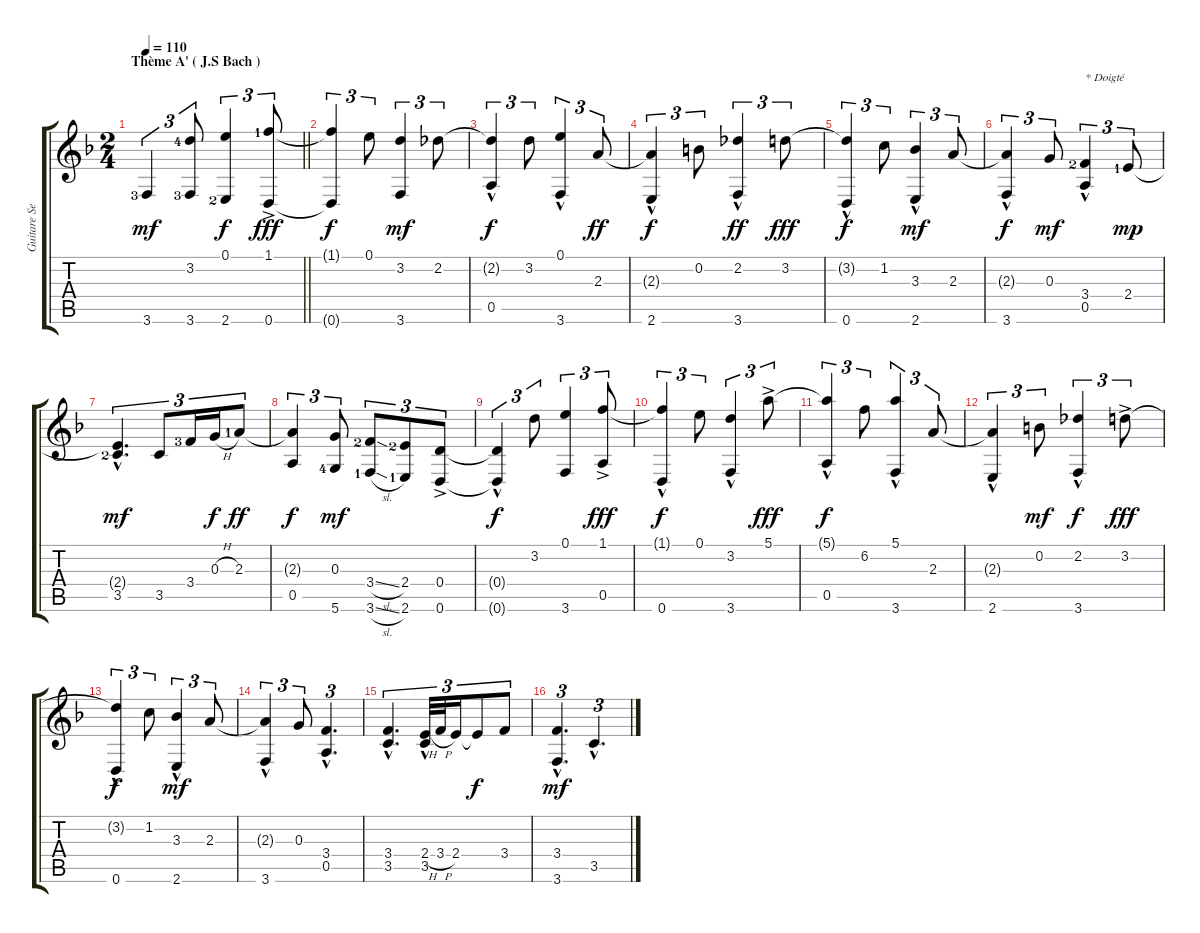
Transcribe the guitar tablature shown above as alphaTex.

\track ("Guitare Seule" "Guitare Se") {instrument acousticguitarnylon}
\staff {score tabs}
\tuning (E4 B3 G3 D3 A2 D2) {hide}
\ts (2 4)
\section ("" "Thème A' ( J.S Bach )")
\tempo 110
\clef g2
\barLineRight lightlight
\ks dminor
3.6{lf 4}.4{tu (3 2) dy mf} (3.2{lf 5} 3.6{lf 4}).8{tu (3 2) volume 16 balance 8 instrument acousticguitarnylon} (0.1 2.6{lf 3}).4{tu (3 2) dy f} (1.1{ac lf 2} 0.6).8{tu (3 2) dy fff} |
(1.1{t} 0.6{t}).4{tu (3 2) dy f volume 16 balance 8 instrument acousticguitarnylon} 0.1.8{tu (3 2)} (3.2 3.6).4{tu (3 2) dy mf} 2.2.8{tu (3 2)} |
(2.2{t} 0.5{hac}).4{tu (3 2) dy f} 3.2.8{tu (3 2)} (0.1 3.6{hac}).4{tu (3 2)} 2.3.8{tu (3 2) dy ff} |
(2.3{t} 2.6{hac}).4{tu (3 2) dy f} 0.2.8{tu (3 2)} (2.2 3.6{hac}).4{tu (3 2) dy ff} 3.2.8{tu (3 2) dy fff} |
(3.2{t} 0.6{hac}).4{tu (3 2) dy f} 1.2.8{tu (3 2)} (3.3 2.6{hac}).4{tu (3 2) dy mf} 2.3.8{tu (3 2)} |
(2.3{t} 3.6{hac}).4{tu (3 2) dy f} 0.3.8{tu (3 2) dy mf} (3.4{lf 3} 0.5{hac}).4{tu (3 2) txt "* Doigté"} 2.4{lf 2}.8{tu (3 2) dy mp} |
(2.4{hac t} 3.5{hac lf 3}).4{d tu (3 2) dy mf} 3.5.8{tu (3 2)} 3.4{lf 4}.16{tu (3 2)} 0.3{h}.16{tu (3 2) dy f} 2.3{lf 2}.8{tu (3 2) dy ff} |
(2.3{t} 0.5).4{tu (3 2) dy f} (0.3 5.6{lf 5}).8{tu (3 2) dy mf} (3.4{sl lf 3} 3.6{sl lf 2}).8{tu (3 2)} (2.4{lf 3} 2.6{lf 2}).8{tu (3 2)} (0.4{ac} 0.6{ac}).8{tu (3 2)} |
(0.4{t} 0.6{hac t}).4{tu (3 2) dy f} 3.2.8{tu (3 2)} (0.1 3.6).4{tu (3 2)} (1.1{ac} 0.5).8{tu (3 2) dy fff} |
(1.1{t} 0.6{hac}).4{tu (3 2) dy f} 0.1.8{tu (3 2)} (3.2 3.6{hac}).4{tu (3 2)} 5.1{ac}.8{tu (3 2) dy fff} |
(5.1{t} 0.5{hac}).4{tu (3 2) dy f} 6.2.8{tu (3 2)} (5.1 3.6{hac}).4{tu (3 2)} 2.3.8{tu (3 2)} |
(2.3{t} 2.6{hac}).4{tu (3 2)} 0.2.8{tu (3 2) dy mf} (2.2 3.6{hac}).4{tu (3 2) dy f} 3.2{ac}.8{tu (3 2) dy fff} |
(3.2{t} 0.6{hac}).4{tu (3 2) dy f} 1.2.8{tu (3 2)} (3.3 2.6{hac}).4{tu (3 2) dy mf} 2.3.8{tu (3 2)} |
(2.3{t} 3.6{hac}).4{tu (3 2)} 0.3.8{tu (3 2)} (3.4{hac} 0.5{hac}).4{d tu (3 2)} |
(3.4{hac} 3.5{hac}).4{d tu (3 2)} (2.4{h} 3.5{hac}).32{tu (3 2)} 3.4{h}.32{tu (3 2)} 2.4.16{tu (3 2)} 2.4{t}.8{tu (3 2) dy f} 3.4.8{tu (3 2)} |
(3.4{hac} 3.6{hac}).4{d tu (3 2) dy mf} 3.5{hac}.4{d tu (3 2)}
